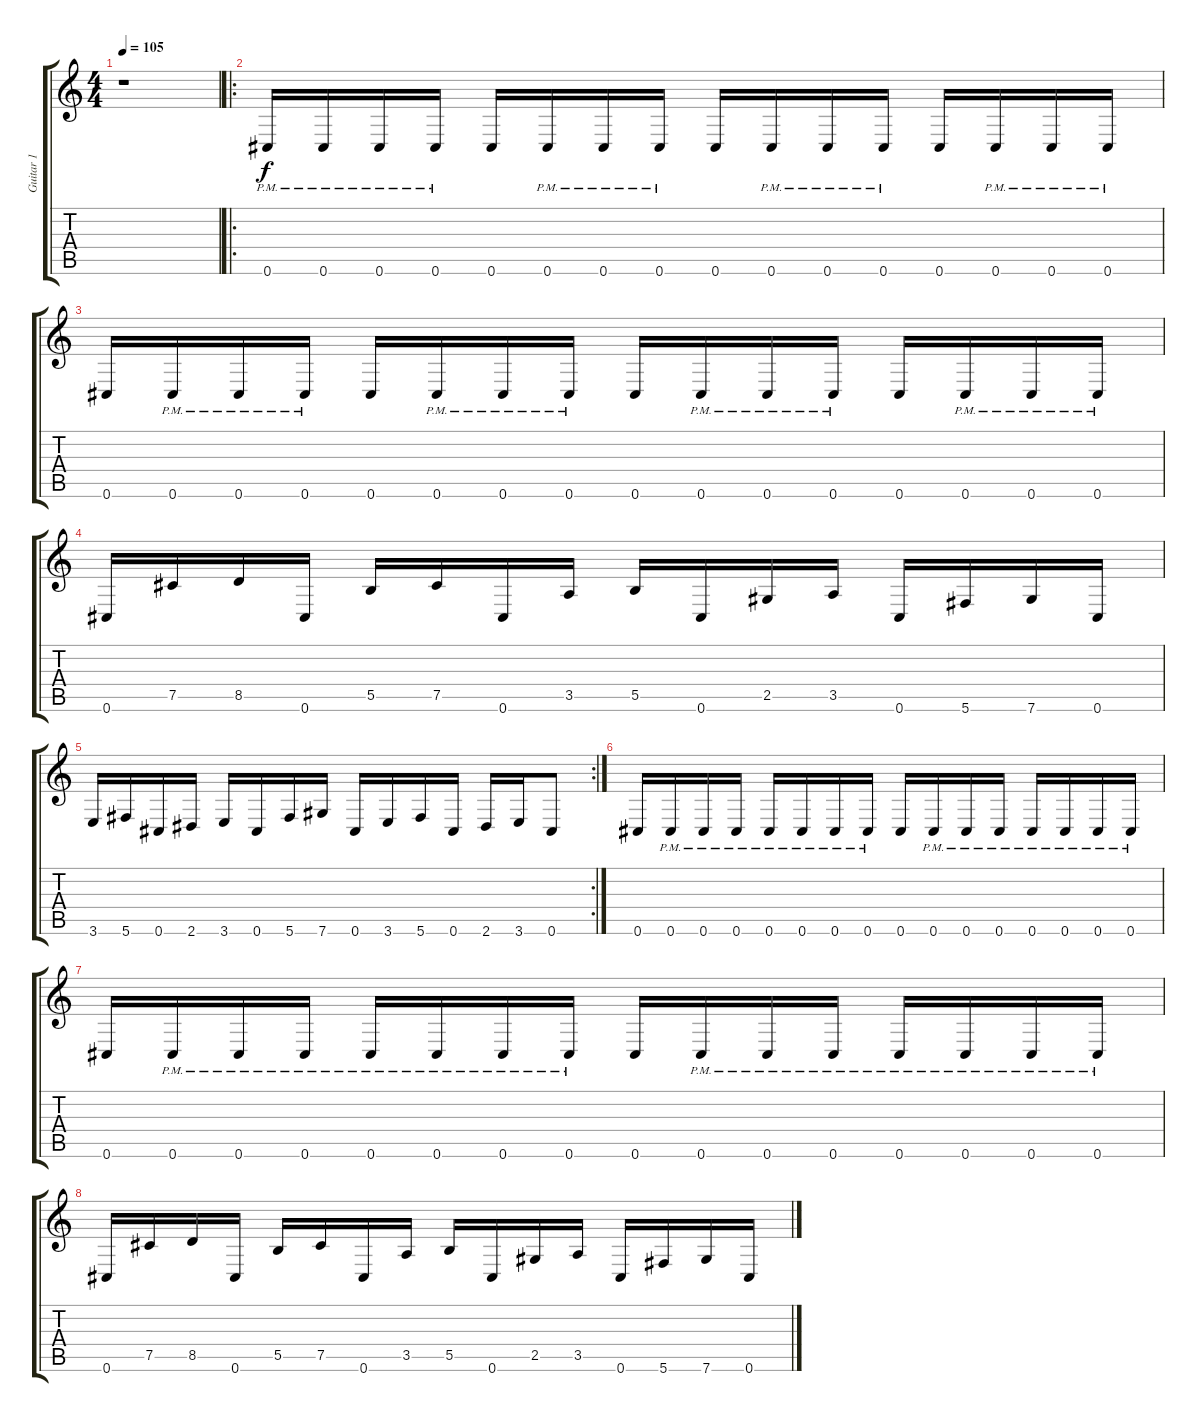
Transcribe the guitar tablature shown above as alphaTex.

\track ("Guitar 1" "Guitar 1") {instrument distortionguitar}
\staff {score tabs}
\tuning (Db4 Ab3 E3 B2 Gb2 Db2) {hide}
\ts (4 4)
\tempo 105
\clef g2
\ks c
r.1{dy f instrument distortionguitar} |
\ro
0.6{pm}.16 0.6{pm}.16 0.6{pm}.16 0.6{pm}.16 0.6.16 0.6{pm}.16 0.6{pm}.16 0.6{pm}.16 0.6.16 0.6{pm}.16 0.6{pm}.16 0.6{pm}.16 0.6.16 0.6{pm}.16 0.6{pm}.16 0.6{pm}.16 |
0.6.16 0.6{pm}.16 0.6{pm}.16 0.6{pm}.16 0.6.16 0.6{pm}.16 0.6{pm}.16 0.6{pm}.16 0.6.16 0.6{pm}.16 0.6{pm}.16 0.6{pm}.16 0.6.16 0.6{pm}.16 0.6{pm}.16 0.6{pm}.16 |
0.6.16 7.5.16 8.5.16 0.6.16 5.5.16 7.5.16 0.6.16 3.5.16 5.5.16 0.6.16 2.5.16 3.5.16 0.6.16 5.6.16 7.6.16 0.6.16 |
\rc 2
3.6.16 5.6.16 0.6.16 2.6.16 3.6.16 0.6.16 5.6.16 7.6.16 0.6.16 3.6.16 5.6.16 0.6.16 2.6.16 3.6.16 0.6.8 |
0.6.16 0.6{pm}.16 0.6{pm}.16 0.6{pm}.16 0.6{pm}.16 0.6{pm}.16 0.6{pm}.16 0.6{pm}.16 0.6.16 0.6{pm}.16 0.6{pm}.16 0.6{pm}.16 0.6{pm}.16 0.6{pm}.16 0.6{pm}.16 0.6{pm}.16 |
0.6.16 0.6{pm}.16 0.6{pm}.16 0.6{pm}.16 0.6{pm}.16 0.6{pm}.16 0.6{pm}.16 0.6{pm}.16 0.6.16 0.6{pm}.16 0.6{pm}.16 0.6{pm}.16 0.6{pm}.16 0.6{pm}.16 0.6{pm}.16 0.6{pm}.16 |
0.6.16 7.5.16 8.5.16 0.6.16 5.5.16 7.5.16 0.6.16 3.5.16 5.5.16 0.6.16 2.5.16 3.5.16 0.6.16 5.6.16 7.6.16 0.6.16
